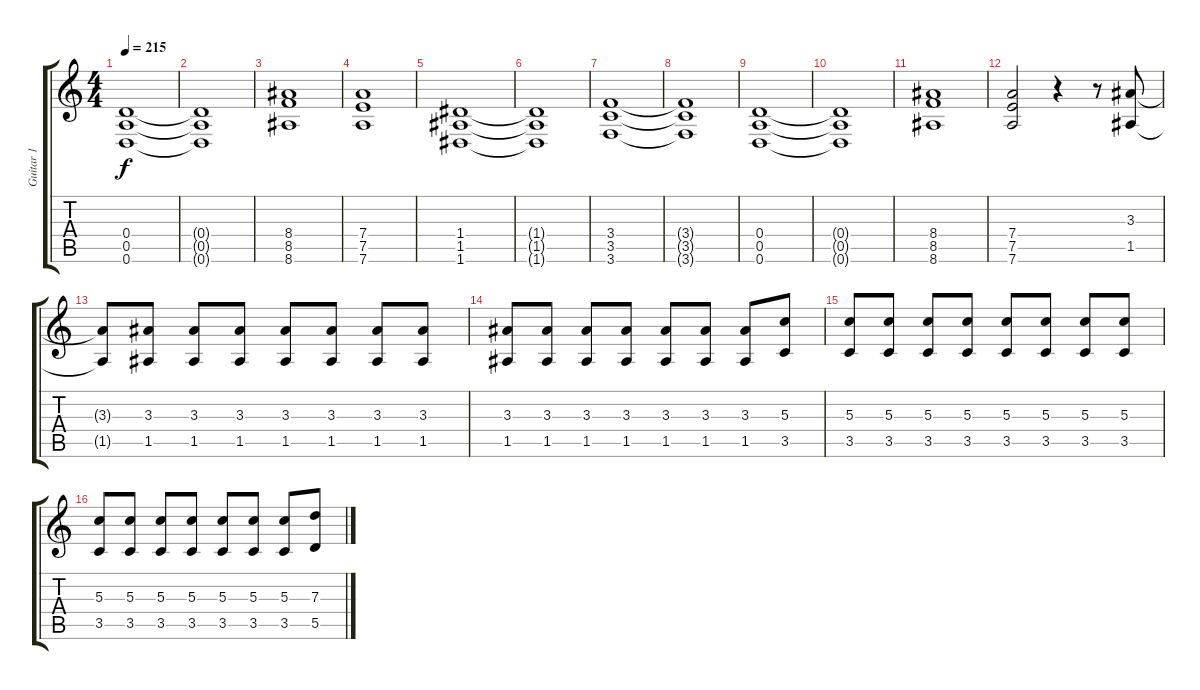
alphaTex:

\track ("Guitar 1" "Guitar 1") {instrument distortionguitar}
\staff {score tabs}
\tuning (E4 B3 G3 D3 A2 D2) {hide}
\ts (4 4)
\tempo 215
\clef g2
\ks c
(0.4 0.5 0.6).1{dy f} |
(0.4{t} 0.5{t} 0.6{t}).1 |
(8.4 8.5 8.6).1 |
(7.4 7.5 7.6).1 |
(1.4 1.5 1.6).1 |
(1.4{t} 1.5{t} 1.6{t}).1 |
(3.4 3.5 3.6).1 |
(3.4{t} 3.5{t} 3.6{t}).1 |
(0.4 0.5 0.6).1 |
(0.4{t} 0.5{t} 0.6{t}).1 |
(8.4 8.5 8.6).1 |
(7.4 7.5 7.6).2 r.4 r.8 (3.3 1.5).8 |
(3.3{t} 1.5{t}).8 (3.3 1.5).8 (3.3 1.5).8 (3.3 1.5).8 (3.3 1.5).8 (3.3 1.5).8 (3.3 1.5).8 (3.3 1.5).8 |
(3.3 1.5).8 (3.3 1.5).8 (3.3 1.5).8 (3.3 1.5).8 (3.3 1.5).8 (3.3 1.5).8 (3.3 1.5).8 (5.3 3.5).8 |
(5.3 3.5).8 (5.3 3.5).8 (5.3 3.5).8 (5.3 3.5).8 (5.3 3.5).8 (5.3 3.5).8 (5.3 3.5).8 (5.3 3.5).8 |
(5.3 3.5).8 (5.3 3.5).8 (5.3 3.5).8 (5.3 3.5).8 (5.3 3.5).8 (5.3 3.5).8 (5.3 3.5).8 (7.3 5.5).8
